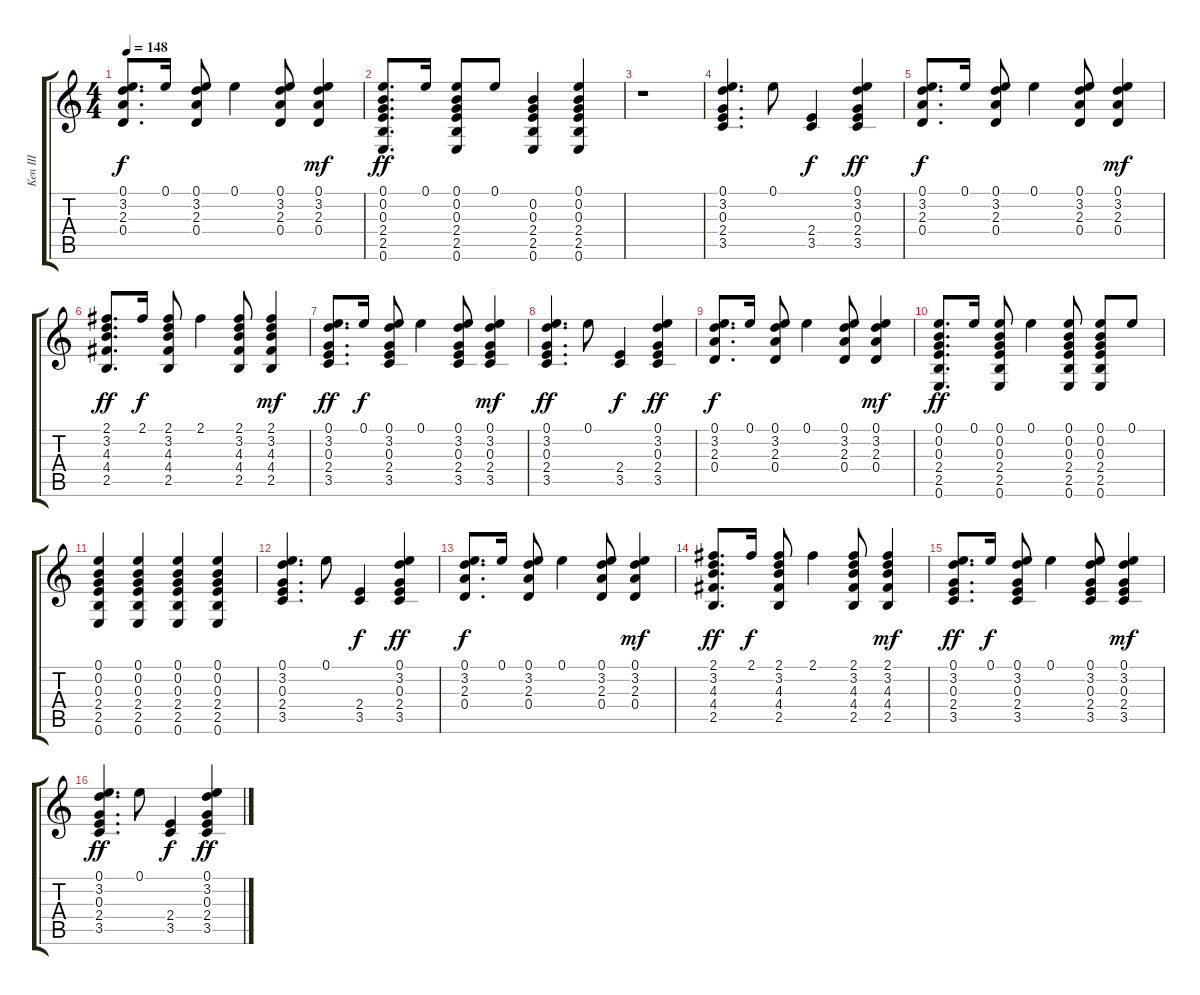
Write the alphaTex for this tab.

\track ("Ken III" "Ken III") {instrument acousticguitarsteel}
\staff {score tabs}
\tuning (E4 B3 G3 D3 A2 E2) {hide}
\ts (4 4)
\tempo 148
\clef g2
\ks c
(0.1 3.2 2.3 0.4).8{d dy f} 0.1.16 (0.1 3.2 2.3 0.4).8 0.1.4 (0.1 3.2 2.3 0.4).8 (0.1 3.2 2.3 0.4).4{dy mf} |
(0.1 0.2 0.3 2.4 2.5 0.6).8{d dy ff} 0.1.16 (0.1 0.2 0.3 2.4 2.5 0.6).8 0.1.8 (0.2 0.3 2.4 2.5 0.6).4 (0.1 0.2 0.3 2.4 2.5 0.6).4 |
r.1 |
(0.1 3.2 0.3 2.4 3.5).4{d} 0.1.8 (2.4 3.5).4{dy f} (0.1 3.2 0.3 2.4 3.5).4{dy ff} |
(0.1 3.2 2.3 0.4).8{d dy f} 0.1.16 (0.1 3.2 2.3 0.4).8 0.1.4 (0.1 3.2 2.3 0.4).8 (0.1 3.2 2.3 0.4).4{dy mf} |
(2.1 3.2 4.3 4.4 2.5).8{d dy ff} 2.1.16{dy f} (2.1 3.2 4.3 4.4 2.5).8 2.1.4 (2.1 3.2 4.3 4.4 2.5).8 (2.1 3.2 4.3 4.4 2.5).4{dy mf} |
(0.1 3.2 0.3 2.4 3.5).8{d dy ff} 0.1.16{dy f} (0.1 3.2 0.3 2.4 3.5).8 0.1.4 (0.1 3.2 0.3 2.4 3.5).8 (0.1 3.2 0.3 2.4 3.5).4{dy mf} |
(0.1 3.2 0.3 2.4 3.5).4{d dy ff} 0.1.8 (2.4 3.5).4{dy f} (0.1 3.2 0.3 2.4 3.5).4{dy ff} |
(0.1 3.2 2.3 0.4).8{d dy f} 0.1.16 (0.1 3.2 2.3 0.4).8 0.1.4 (0.1 3.2 2.3 0.4).8 (0.1 3.2 2.3 0.4).4{dy mf} |
(0.1 0.2 0.3 2.4 2.5 0.6).8{d dy ff} 0.1.16 (0.1 0.2 0.3 2.4 2.5 0.6).8 0.1.4 (0.1 0.2 0.3 2.4 2.5 0.6).8 (0.1 0.2 0.3 2.4 2.5 0.6).8 0.1.8 |
(0.1 0.2 0.3 2.4 2.5 0.6).4 (0.1 0.2 0.3 2.4 2.5 0.6).4 (0.1 0.2 0.3 2.4 2.5 0.6).4 (0.1 0.2 0.3 2.4 2.5 0.6).4 |
(0.1 3.2 0.3 2.4 3.5).4{d} 0.1.8 (2.4 3.5).4{dy f} (0.1 3.2 0.3 2.4 3.5).4{dy ff} |
(0.1 3.2 2.3 0.4).8{d dy f} 0.1.16 (0.1 3.2 2.3 0.4).8 0.1.4 (0.1 3.2 2.3 0.4).8 (0.1 3.2 2.3 0.4).4{dy mf} |
(2.1 3.2 4.3 4.4 2.5).8{d dy ff} 2.1.16{dy f} (2.1 3.2 4.3 4.4 2.5).8 2.1.4 (2.1 3.2 4.3 4.4 2.5).8 (2.1 3.2 4.3 4.4 2.5).4{dy mf} |
(0.1 3.2 0.3 2.4 3.5).8{d dy ff} 0.1.16{dy f} (0.1 3.2 0.3 2.4 3.5).8 0.1.4 (0.1 3.2 0.3 2.4 3.5).8 (0.1 3.2 0.3 2.4 3.5).4{dy mf} |
(0.1 3.2 0.3 2.4 3.5).4{d dy ff} 0.1.8 (2.4 3.5).4{dy f} (0.1 3.2 0.3 2.4 3.5).4{dy ff}
